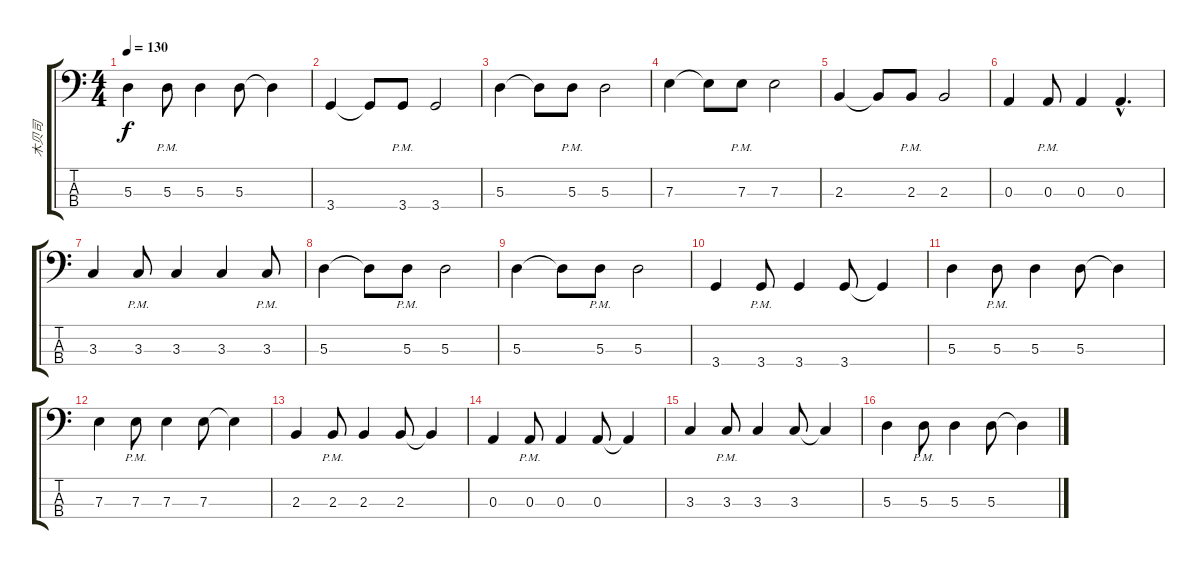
\track ("木贝司" "木贝司") {instrument acousticbass}
\staff {score tabs}
\tuning (G2 D2 A1 E1) {hide}
\ts (4 4)
\tempo 130
\clef f4
\ks c
5.3.4{dy f} 5.3{pm}.8 5.3.4 5.3.8 5.3{t}.4 |
3.4.4 3.4{t}.8 3.4{pm}.8 3.4.2 |
5.3.4 5.3{t}.8 5.3{pm}.8 5.3.2 |
7.3.4 7.3{t}.8 7.3{pm}.8 7.3.2 |
2.3.4 2.3{t}.8 2.3{pm}.8 2.3.2 |
0.3.4 0.3{pm}.8 0.3.4 0.3{hac}.4{d} |
3.3.4 3.3{pm}.8 3.3.4 3.3.4 3.3{pm}.8 |
5.3.4 5.3{t}.8 5.3{pm}.8 5.3.2 |
5.3.4 5.3{t}.8 5.3{pm}.8 5.3.2 |
3.4.4 3.4{pm}.8 3.4.4 3.4.8 3.4{t}.4 |
5.3.4 5.3{pm}.8 5.3.4 5.3.8 5.3{t}.4 |
7.3.4 7.3{pm}.8 7.3.4 7.3.8 7.3{t}.4 |
2.3.4 2.3{pm}.8 2.3.4 2.3.8 2.3{t}.4 |
0.3.4 0.3{pm}.8 0.3.4 0.3.8 0.3{t}.4 |
3.3.4 3.3{pm}.8 3.3.4 3.3.8 3.3{t}.4 |
5.3.4 5.3{pm}.8 5.3.4 5.3.8 5.3{t}.4
